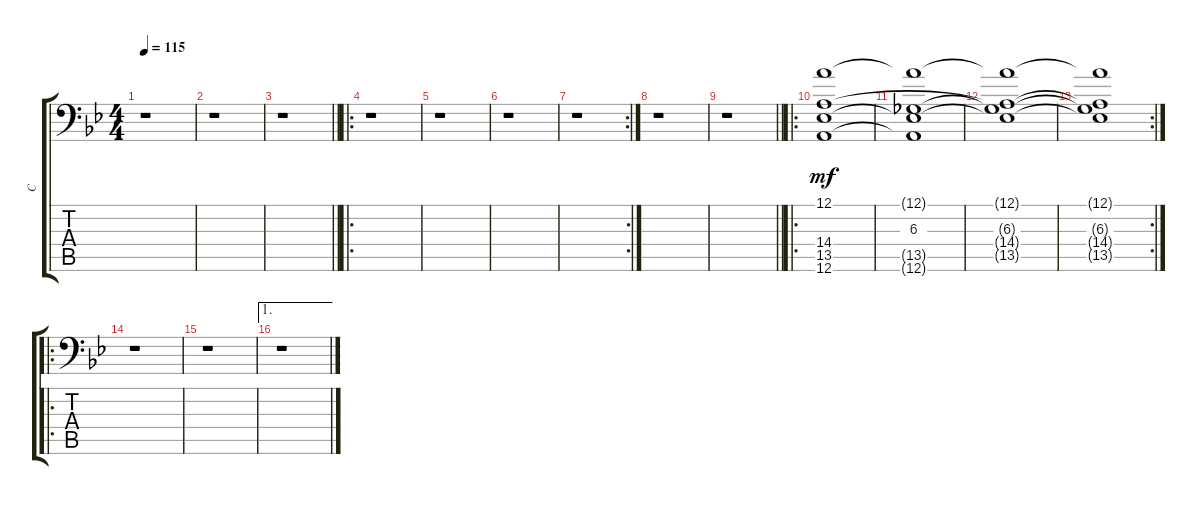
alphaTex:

\track ("C" "C") {instrument voiceoohs}
\staff {score tabs}
\tuning (A3 E3 C3 G2 D2 A1) {hide}
\ts (4 4)
\tempo 115
\clef f4
\ks bb
r.1{dy mf} |
r.1 |
\barLineRight lightlight
r.1 |
\ro
r.1 |
r.1 |
r.1 |
\rc 2
r.1 |
r.1 |
\barLineRight lightlight
r.1 |
\ro
(12.1 14.4 13.5 12.6).1 |
(12.1{t} 6.3 13.5{t} 12.6{t}).1 |
(12.1{t} 6.3{t} 14.4{t} 13.5{t}).1 |
\rc 2
(12.1{t} 6.3{t} 14.4{t} 13.5{t}).1 |
\ro
r.1 |
r.1 |
\ae 1
r.1
